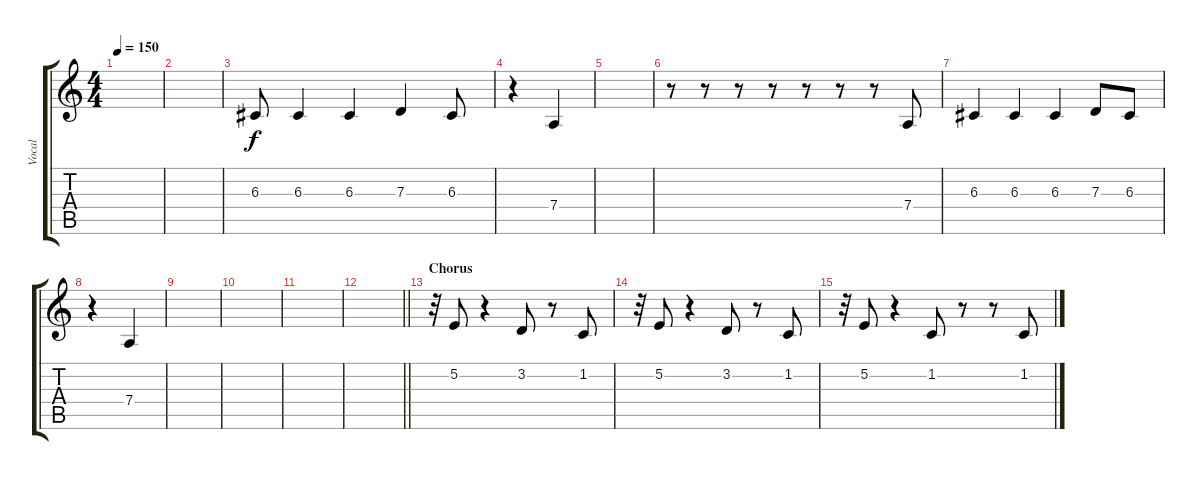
\track ("Vocal" "Vocal") {instrument oboe}
\staff {score tabs}
\tuning (E4 B3 G3 D3 A2 E2) {hide}
\ts (4 4)
\tempo 150
\clef g2
\ks c
|
|
6.3.8 6.3.4 6.3.4 7.3.4 6.3.8 |
r.4 7.4.4 |
|
r.8 r.8 r.8 r.8 r.8 r.8 r.8 7.4.8 |
6.3.4 6.3.4 6.3.4 7.3.8 6.3.8 |
r.4 7.4.4 |
|
|
|
\barLineRight lightlight
|
\section ("" "Chorus")
r.32 5.2.8 r.4 3.2.8 r.8 1.2.8 |
r.32 5.2.8 r.4 3.2.8 r.8 1.2.8 |
r.32 5.2.8 r.4 1.2.8 r.8 r.8 1.2.8
